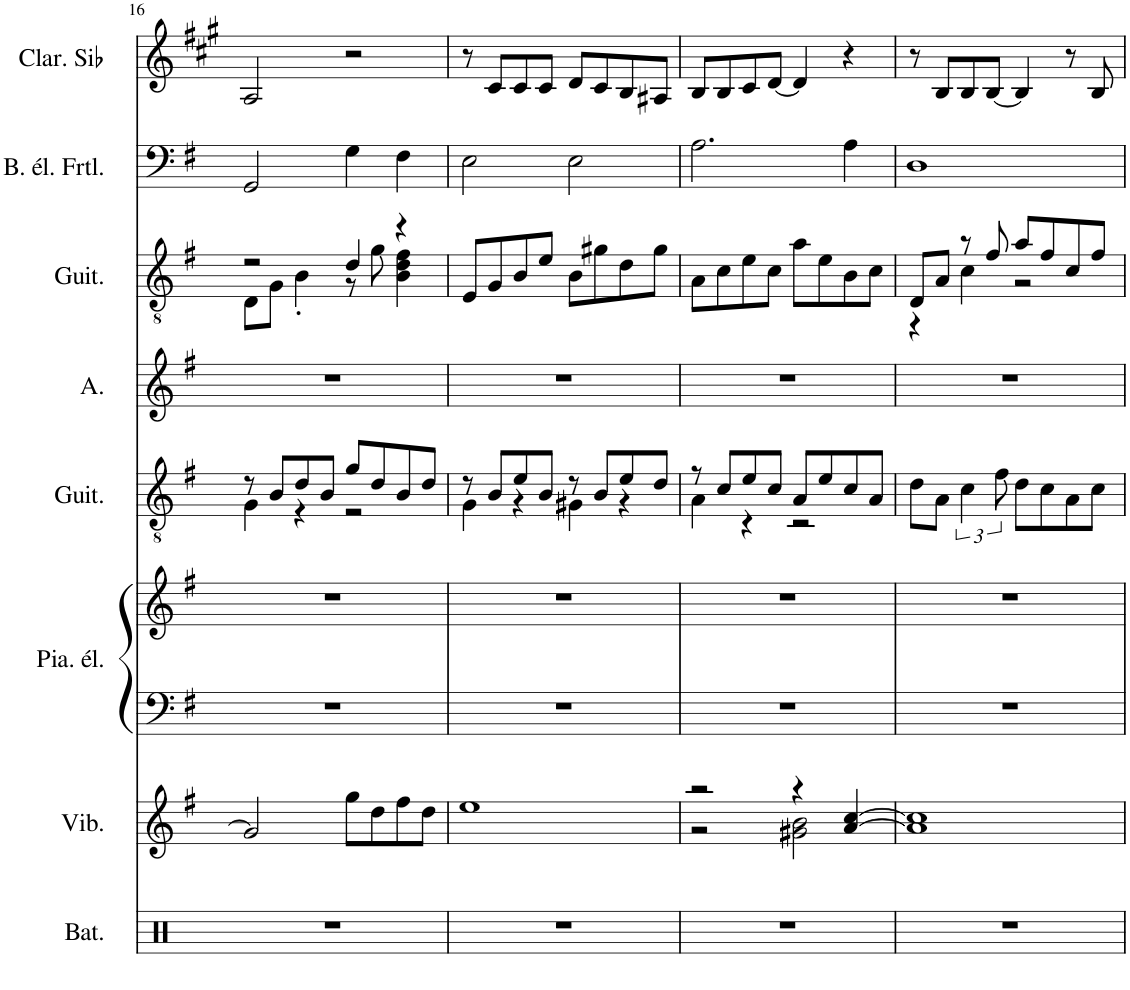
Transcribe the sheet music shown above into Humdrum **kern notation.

**kern	**kern	**kern	**kern	**kern	**kern	**kern	**kern	**kern
*part8	*part7	*part6	*part6	*part5	*part4	*part3	*part2	*part1
*staff9	*staff8	*staff7	*staff6	*staff5	*staff4	*staff3	*staff2	*staff1
*I"Batterie, Drums	*I"Vibraphone, Vibraphone	*I"Piano électrique, Electric Piano 1	*	*I"Guitare acoustique, Acoustic Guitar (steel)	*I"Alto, Choir Aahs	*I"Guitare classique, Acoustic Guitar (nylon)	*I"Basse électrique fretless, Fretless Bass	*I"Clarinette en Sib
*I'Bat.	*I'Vib.	*I'Pia. él.	*	*I'Guit.	*I'A.	*I'Guit.	*I'B. él. Frtl.	*I'Clar. Sib
!!LO:PB:g=z
*clefX	*clefG2	*clefF4	*clefG2	*clefGv2	*clefG2	*clefGv2	*clefF4	*clefG2
*	*	*	*	*	*	*	*Trd7c12	*Trd1c2
*k[]	*k[f#]	*k[f#]	*k[f#]	*k[f#]	*k[f#]	*k[f#]	*k[f#]	*k[f#c#g#]
*M4/4	*M4/4	*M4/4	*M4/4	*M4/4	*M4/4	*M4/4	*M4/4	*M4/4
=16	=16	=16	=16	=16	=16	=16	=16	=16
*	*	*	*	*^	*	*^	*	*
1r	2g/]	1r	1r	8r	4G\	1r	2r	8D\L	2GG/	2A/
.	.	.	.	8B/L	.	.	.	8G\J	.	.
.	.	.	.	8d/	4r	.	.	4B'\	.	.
.	.	.	.	8B/J	.	.	.	.	.	.
.	8gg\L	.	.	8g/L	2r	.	4d/	8r	4G\	2r
.	8dd\	.	.	8d/	.	.	.	8g\	.	.
.	8ff#\	.	.	8B/	.	.	4r	4B\ 4d\ 4f#\	4F#\	.
.	8dd\J	.	.	8d/J	.	.	.	.	.	.
*	*	*	*	*	*	*	*v	*v	*	*
=17	=17	=17	=17	=17	=17	=17	=17	=17	=17
1r	1ee	1r	1r	8r	4G\	1r	8E/L	2E\	8r
.	.	.	.	8B/L	.	.	8G/	.	8c#/L
.	.	.	.	8e/	4r	.	8B/	.	8c#/
.	.	.	.	8B/J	.	.	8e/J	.	8c#/J
.	.	.	.	8r	4G#X\	.	8B\L	2E\	8d/L
.	.	.	.	8B/L	.	.	8g#X\	.	8c#/
.	.	.	.	8e/	4r	.	8d\	.	8B/
.	.	.	.	8d/J	.	.	8g#\J	.	8A#X/J
=18	=18	=18	=18	=18	=18	=18	=18	=18	=18
*	*^	*	*	*	*	*	*	*	*
1r	2r	2r	1r	1r	8r	4A\	1r	8A\L	2.A\	8B/L
.	.	.	.	.	8c/L	.	.	8c\	.	8B/
.	.	.	.	.	8e/	4r	.	8e\	.	8c#/
.	.	.	.	.	8c/J	.	.	8c\J	.	[8d/J
.	4r	2g#X\ 2b\	.	.	8A/L	2r	.	8a\L	.	4d/]
.	.	.	.	.	8e/	.	.	8e\	.	.
.	[4a/ [4cc/	.	.	.	8c/	.	.	8B\	4A\	4r
.	.	.	.	.	8A/J	.	.	8c\J	.	.
*	*v	*v	*	*	*v	*v	*	*	*	*
=19	=19	=19	=19	=19	=19	=19	=19	=19
*	*	*	*	*	*	*^	*	*
1r	1a] 1cc]	1r	1r	8d\L	1r	8D/L	4r	1D	8r
.	.	.	.	8A\J	.	8A/J	.	.	8B/L
.	.	.	.	6c\	.	8r	4c\	.	8B/
.	.	.	.	.	.	8f#/	.	.	[8B/J
.	.	.	.	12f#\	.	.	.	.	.
.	.	.	.	8d\L	.	8a/L	2r	.	4B/]
.	.	.	.	8c\	.	8f#/	.	.	.
.	.	.	.	8A\	.	8c/	.	.	8r
.	.	.	.	8c\J	.	8f#/J	.	.	8B/
*	*	*	*	*	*	*v	*v	*	*
=	=	=	=	=	=	=	=	=
*-	*-	*-	*-	*-	*-	*-	*-	*-
